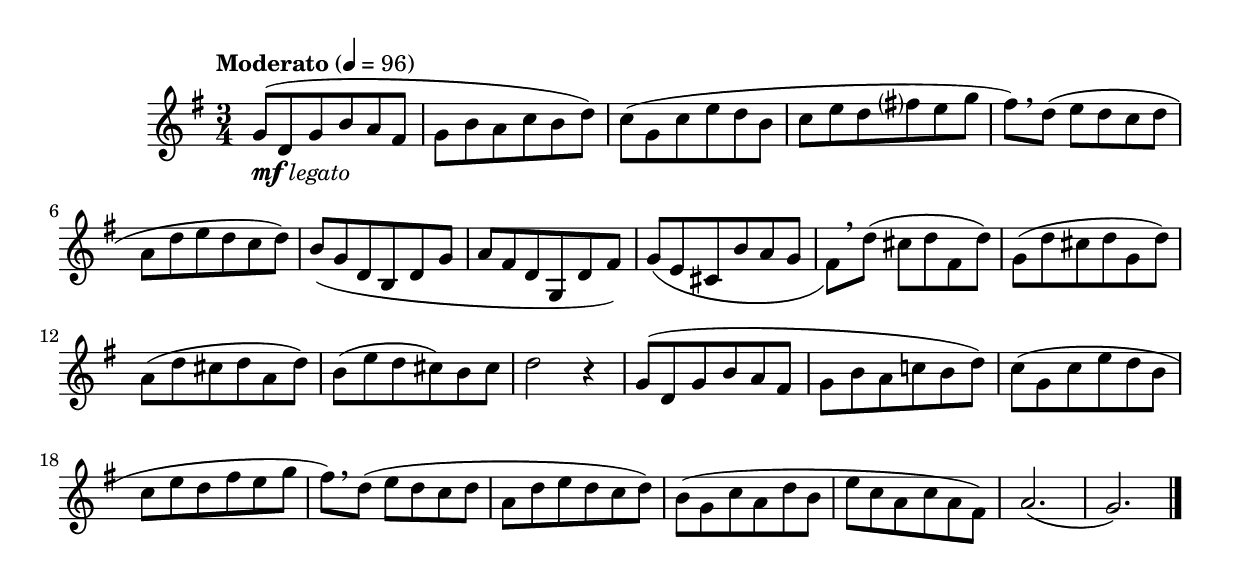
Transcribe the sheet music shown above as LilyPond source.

\version "2.22.0"

\include "settings.ily"

\relative {
  \language "english"

  \transposition f

  \tempo "Moderato" 4=96

  \key g \major
  \time 3/4

  g'8_\markup { \dynamic "mf" \italic "legato" }( d g b a f-sharp |
  g8 b a c b d) |
  c8( g c e d b |
  c8 e d f-sharp? e g |
  f-sharp8)[ \breathe d]( e d c d |
  a8 d e d c d) |
  #(if preserve-line-breaks? #{
    \shape #'(
      ((0 . 0) (0 . 0) (0 . 0) (0 . -1.5))
      ()) Slur
  #})
  b8( g d b d g |
  a8 f-sharp d g, d' f-sharp) |
  g8_( e c-sharp b' a g |
  \stemDown f-sharp8)[ \breathe d']( c-sharp d f-sharp, d') \stemNeutral |
  g,8( d' c-sharp d g, d') |
  a8( d c-sharp d a d) |
  b8( e d c-sharp) b c-sharp |
  d2 r4 |

  g,8( d g b a f-sharp |
  g8 b a c! b d) |
  c8( g c e d b |
  c8 e d f-sharp e g |
  f-sharp8)[ \breathe d]( e d c d |
  a8 d e d c d) |
  b8( g c a d b |
  e8 c a c a f-sharp) |
  a2.( |
  g2.) | \bar "|."
}
